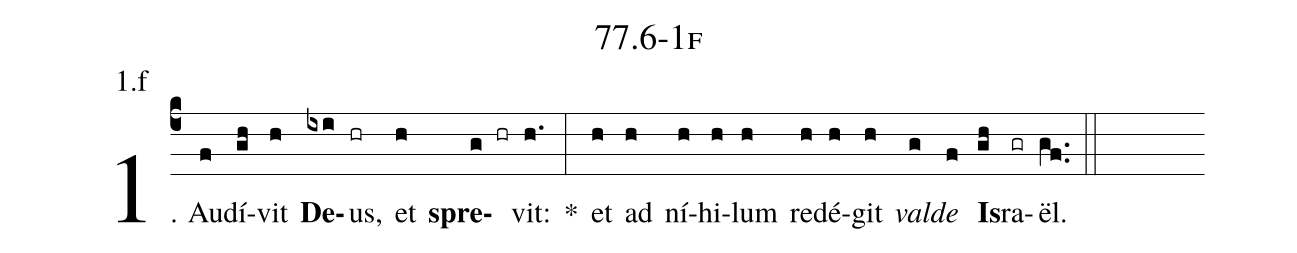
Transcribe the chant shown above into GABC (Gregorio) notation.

name: 77.6-1f;
annotation: 1.f;
%%
(c4)1. Au(f)dí(gh)vit(h) <b>De</b>(ixi)us,(hr) et(h) <b>spre</b>(g hr)vit:(h.) *(:) et(h) ad(h) ní(h)hi(h)lum(h) red(h)é(h)git(h) <i>val</i>(g)<i>de</i>(f) <b>Is</b>(gh)ra(gr)ël.(gf..) (::)


%E(h) u(h) o(g) u(f) a(gh) e.(gf..) (::)
